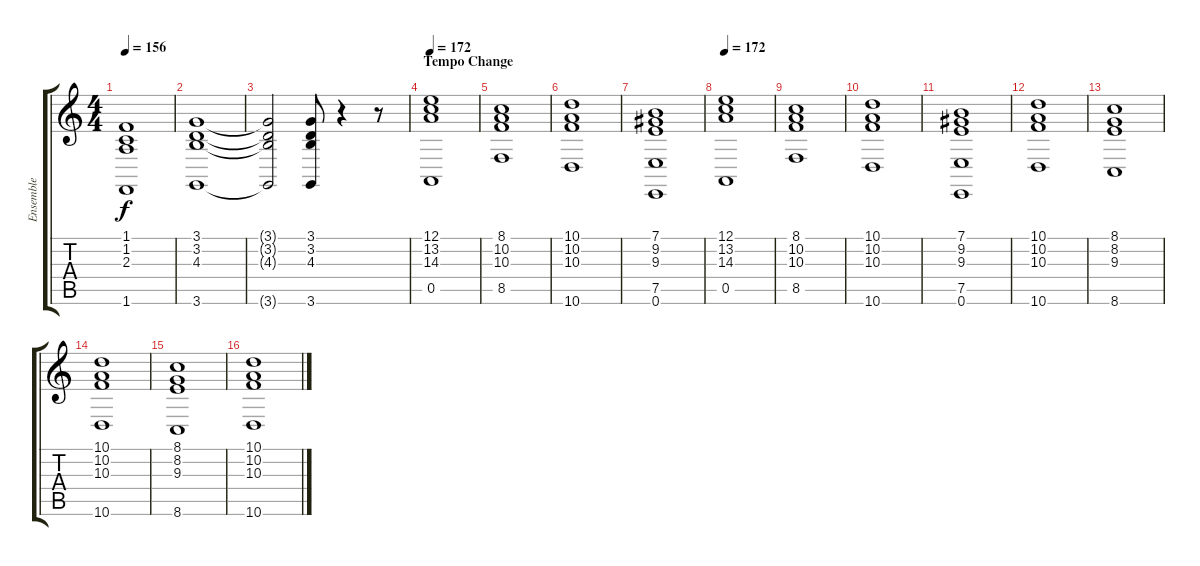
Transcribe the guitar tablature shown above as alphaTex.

\track ("Ensemble" "Ensemble") {instrument stringensemble1}
\staff {score tabs}
\tuning (E4 B3 G3 D3 A2 E2) {hide}
\ts (4 4)
\tempo 156
\clef g2
\ks c
(1.1 1.2 2.3 1.6).1{dy f} |
(3.1 3.2 4.3 3.6).1 |
(3.1{t} 3.2{t} 4.3{t} 3.6{t}).2 (3.1 3.2 4.3 3.6).8 r.4 r.8 |
\section ("" "Tempo Change")
\tempo 172
(12.1 13.2 14.3 0.5).1 |
(8.1 10.2 10.3 8.5).1 |
(10.1 10.2 10.3 10.6).1 |
(7.1 9.2 9.3 7.5 0.6).1 |
\tempo 172
(12.1 13.2 14.3 0.5).1 |
(8.1 10.2 10.3 8.5).1 |
(10.1 10.2 10.3 10.6).1 |
(7.1 9.2 9.3 7.5 0.6).1 |
\section ("" "")
(10.1 10.2 10.3 10.6).1 |
(8.1 8.2 9.3 8.6).1 |
(10.1 10.2 10.3 10.6).1 |
(8.1 8.2 9.3 8.6).1 |
(10.1 10.2 10.3 10.6).1
